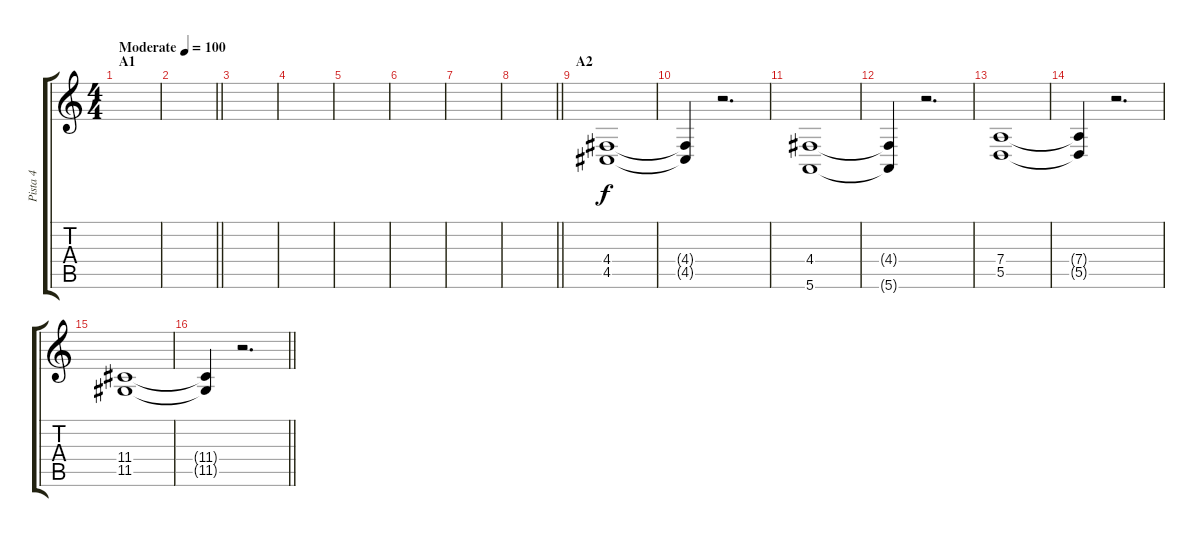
\track ("Pista 4" "Pista 4") {instrument frenchhorn}
\staff {score tabs}
\tuning (E4 B3 G3 D3 A2 E2) {hide}
\ts (4 4)
\section ("" "A1")
\tempo (100 "Moderate")
\clef g2
\ks c
|
\barLineRight lightlight
|
|
|
|
|
|
\barLineRight lightlight
|
\section ("" "A2")
(4.4 4.5).1 |
(4.4{t} 4.5{t}).4 r.2{d} |
(4.4 5.6).1 |
(4.4{t} 5.6{t}).4 r.2{d} |
(7.4 5.5).1 |
(7.4{t} 5.5{t}).4 r.2{d} |
(11.4 11.5).1 |
\barLineRight lightlight
(11.4{t} 11.5{t}).4 r.2{d}
